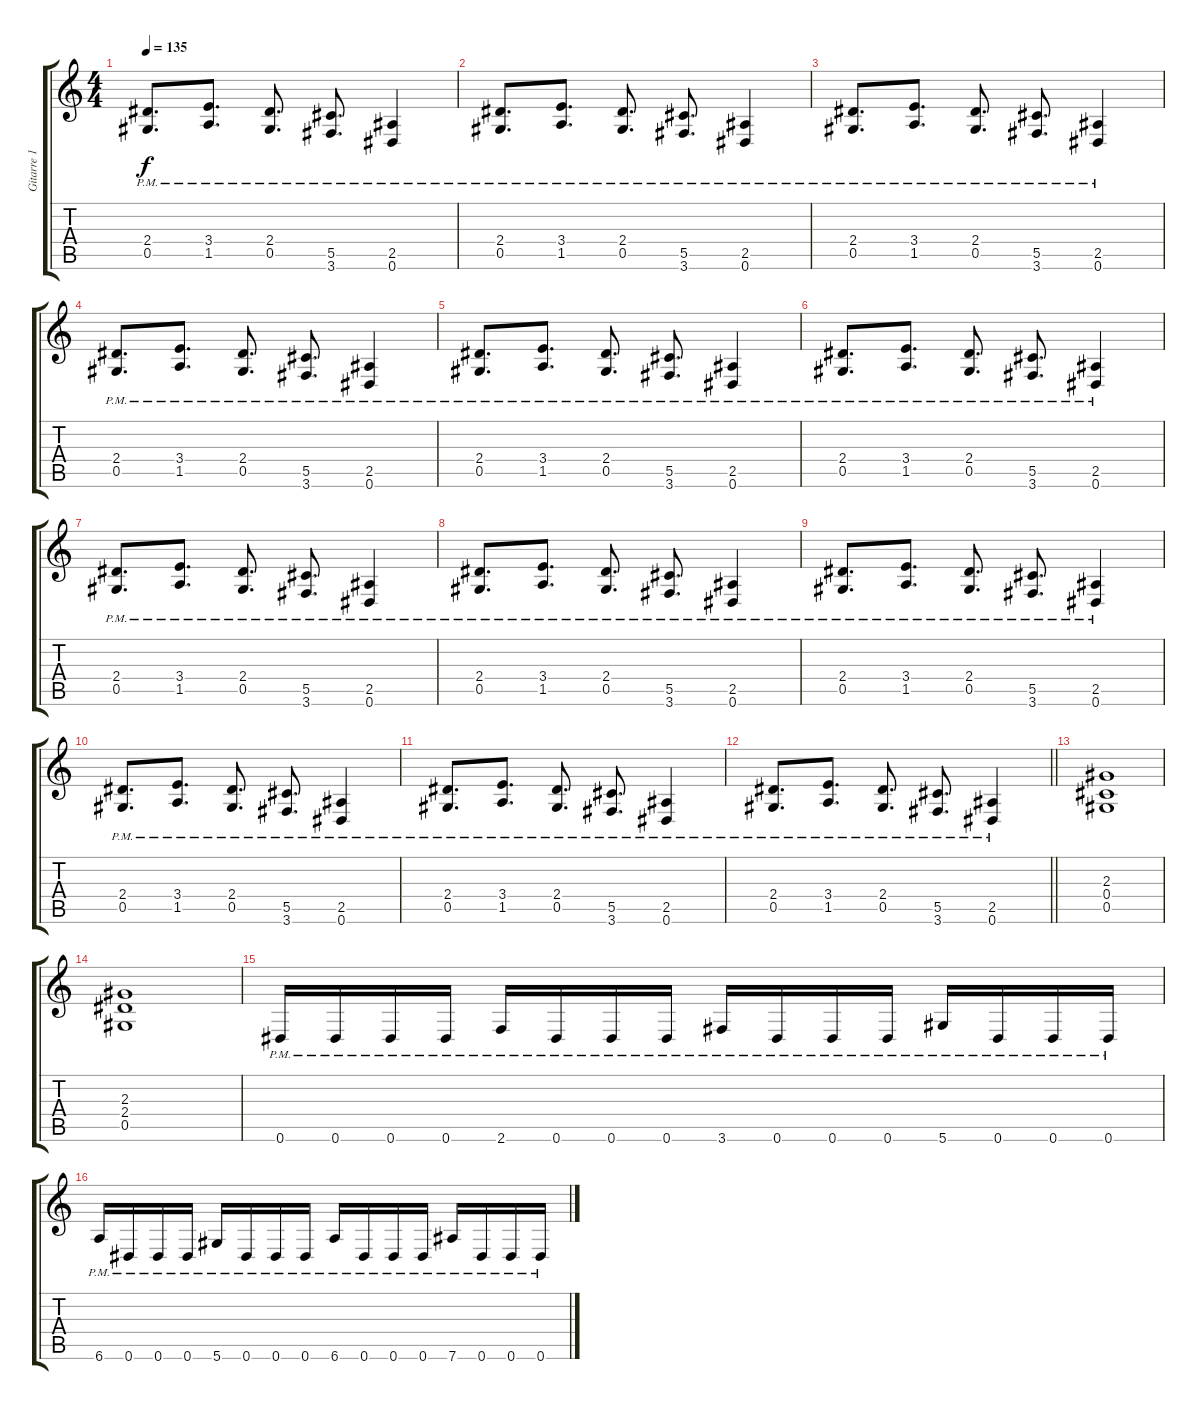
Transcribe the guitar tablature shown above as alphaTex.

\track ("Gitarre 1" "Gitarre 1") {instrument distortionguitar}
\staff {score tabs}
\tuning (Eb4 Bb3 Gb3 Db3 Ab2 Eb2) {hide}
\ts (4 4)
\tempo 135
\clef g2
\ks c
(2.4{pm} 0.5{pm}).8{d dy f} (3.4{pm} 1.5{pm}).8{d} (2.4{pm} 0.5{pm}).8{d} (5.5{pm} 3.6{pm}).8{d} (2.5{pm} 0.6{pm}).4 |
(2.4{pm} 0.5{pm}).8{d} (3.4{pm} 1.5{pm}).8{d} (2.4{pm} 0.5{pm}).8{d} (5.5{pm} 3.6{pm}).8{d} (2.5{pm} 0.6{pm}).4 |
(2.4{pm} 0.5{pm}).8{d} (3.4{pm} 1.5{pm}).8{d} (2.4{pm} 0.5{pm}).8{d} (5.5{pm} 3.6{pm}).8{d} (2.5{pm} 0.6{pm}).4 |
(2.4{pm} 0.5{pm}).8{d} (3.4{pm} 1.5{pm}).8{d} (2.4{pm} 0.5{pm}).8{d} (5.5{pm} 3.6{pm}).8{d} (2.5{pm} 0.6{pm}).4 |
(2.4{pm} 0.5{pm}).8{d} (3.4{pm} 1.5{pm}).8{d} (2.4{pm} 0.5{pm}).8{d} (5.5{pm} 3.6{pm}).8{d} (2.5{pm} 0.6{pm}).4 |
(2.4{pm} 0.5{pm}).8{d} (3.4{pm} 1.5{pm}).8{d} (2.4{pm} 0.5{pm}).8{d} (5.5{pm} 3.6{pm}).8{d} (2.5{pm} 0.6{pm}).4 |
(2.4{pm} 0.5{pm}).8{d} (3.4{pm} 1.5{pm}).8{d} (2.4{pm} 0.5{pm}).8{d} (5.5{pm} 3.6{pm}).8{d} (2.5{pm} 0.6{pm}).4 |
(2.4{pm} 0.5{pm}).8{d} (3.4{pm} 1.5{pm}).8{d} (2.4{pm} 0.5{pm}).8{d} (5.5{pm} 3.6{pm}).8{d} (2.5{pm} 0.6{pm}).4 |
(2.4{pm} 0.5{pm}).8{d} (3.4{pm} 1.5{pm}).8{d} (2.4{pm} 0.5{pm}).8{d} (5.5{pm} 3.6{pm}).8{d} (2.5{pm} 0.6{pm}).4 |
(2.4{pm} 0.5{pm}).8{d} (3.4{pm} 1.5{pm}).8{d} (2.4{pm} 0.5{pm}).8{d} (5.5{pm} 3.6{pm}).8{d} (2.5{pm} 0.6{pm}).4 |
(2.4{pm} 0.5{pm}).8{d} (3.4{pm} 1.5{pm}).8{d} (2.4{pm} 0.5{pm}).8{d} (5.5{pm} 3.6{pm}).8{d} (2.5{pm} 0.6{pm}).4 |
\barLineRight lightlight
(2.4{pm} 0.5{pm}).8{d} (3.4{pm} 1.5{pm}).8{d} (2.4{pm} 0.5{pm}).8{d} (5.5{pm} 3.6{pm}).8{d} (2.5{pm} 0.6{pm}).4 |
(2.3 0.4 0.5).1 |
(2.3 2.4 0.5).1 |
0.6{pm}.16 0.6{pm}.16 0.6{pm}.16 0.6{pm}.16 2.6{pm}.16 0.6{pm}.16 0.6{pm}.16 0.6{pm}.16 3.6{pm}.16 0.6{pm}.16 0.6{pm}.16 0.6{pm}.16 5.6{pm}.16 0.6{pm}.16 0.6{pm}.16 0.6{pm}.16 |
6.6{pm}.16 0.6{pm}.16 0.6{pm}.16 0.6{pm}.16 5.6{pm}.16 0.6{pm}.16 0.6{pm}.16 0.6{pm}.16 6.6{pm}.16 0.6{pm}.16 0.6{pm}.16 0.6{pm}.16 7.6{pm}.16 0.6{pm}.16 0.6{pm}.16 0.6{pm}.16
